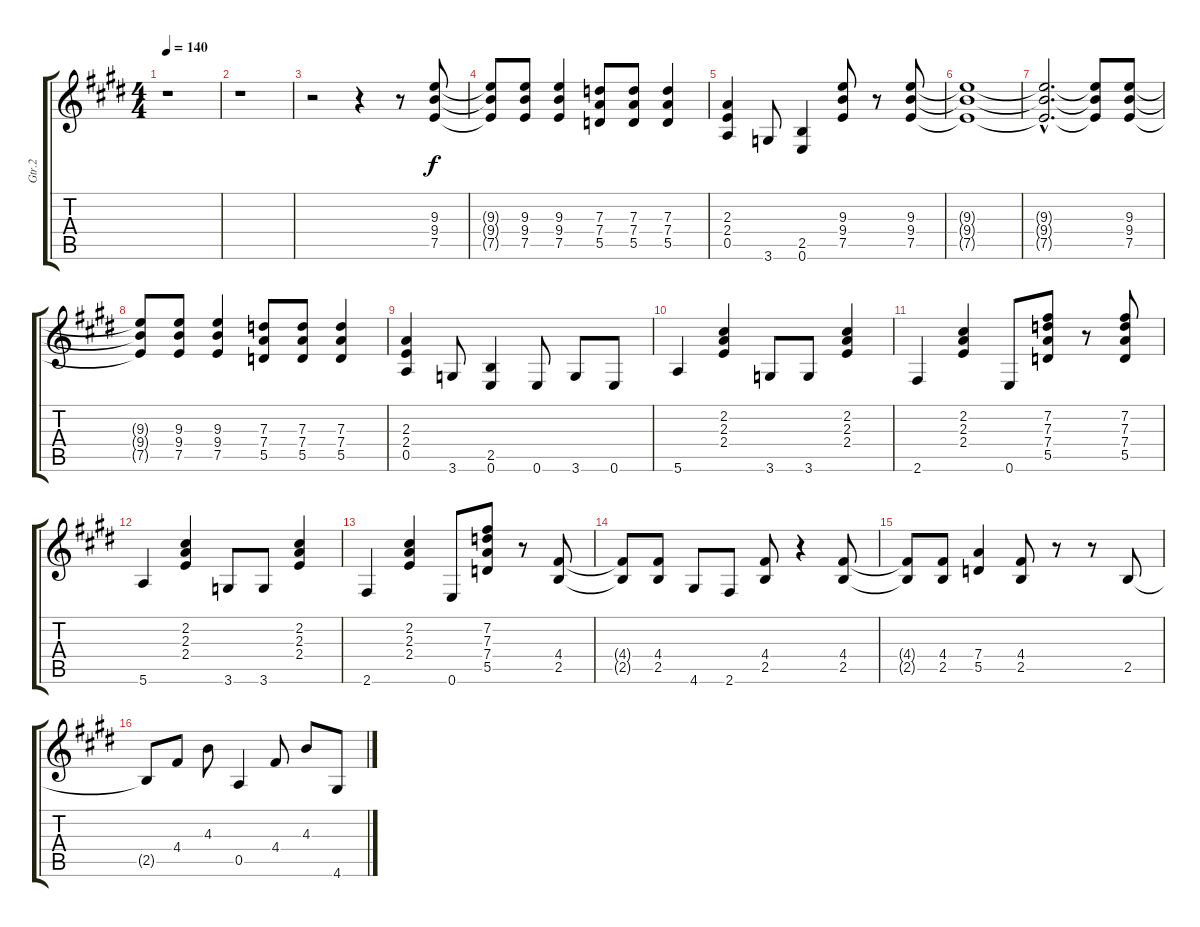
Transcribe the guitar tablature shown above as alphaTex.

\track ("Gtr.2" "Gtr.2") {instrument overdrivenguitar}
\staff {score tabs}
\tuning (E4 B3 G3 D3 A2 E2) {hide}
\ts (4 4)
\tempo 140
\clef g2
\ks e
r.1{dy f instrument overdrivenguitar} |
r.1 |
r.2 r.4 r.8 (9.3 9.4 7.5).8 |
(9.3{t} 9.4{t} 7.5{t}).8 (9.3 9.4 7.5).8 (9.3 9.4 7.5).4 (7.3 7.4 5.5).8 (7.3 7.4 5.5).8 (7.3 7.4 5.5).4 |
(2.3 2.4 0.5).4 3.6.8 (2.5 0.6).4 (9.3 9.4 7.5).8 r.8 (9.3 9.4 7.5).8 |
(9.3{t} 9.4{t} 7.5{t}).1 |
(9.3{hac t} 9.4{hac t} 7.5{hac t}).2{d} (9.3{t} 9.4{t} 7.5{t}).8 (9.3 9.4 7.5).8 |
(9.3{t} 9.4{t} 7.5{t}).8 (9.3 9.4 7.5).8 (9.3 9.4 7.5).4 (7.3 7.4 5.5).8 (7.3 7.4 5.5).8 (7.3 7.4 5.5).4 |
(2.3 2.4 0.5).4 3.6.8 (2.5 0.6).4 0.6.8 3.6.8 0.6.8 |
5.6.4 (2.2 2.3 2.4).4 3.6.8 3.6.8 (2.2 2.3 2.4).4 |
2.6.4 (2.2 2.3 2.4).4 0.6.8 (7.2 7.3 7.4 5.5).8 r.8 (7.2 7.3 7.4 5.5).8 |
5.6.4 (2.2 2.3 2.4).4 3.6.8 3.6.8 (2.2 2.3 2.4).4 |
2.6.4 (2.2 2.3 2.4).4 0.6.8 (7.2 7.3 7.4 5.5).8 r.8 (4.4 2.5).8 |
(4.4{t} 2.5{t}).8 (4.4 2.5).8 4.6.8 2.6.8 (4.4 2.5).8 r.4 (4.4 2.5).8 |
(4.4{t} 2.5{t}).8 (4.4 2.5).8 (7.4 5.5).4 (4.4 2.5).8 r.8 r.8 2.5.8 |
2.5{t}.8 4.4.8 4.3.8 0.5.4 4.4.8 4.3.8 4.6.8
